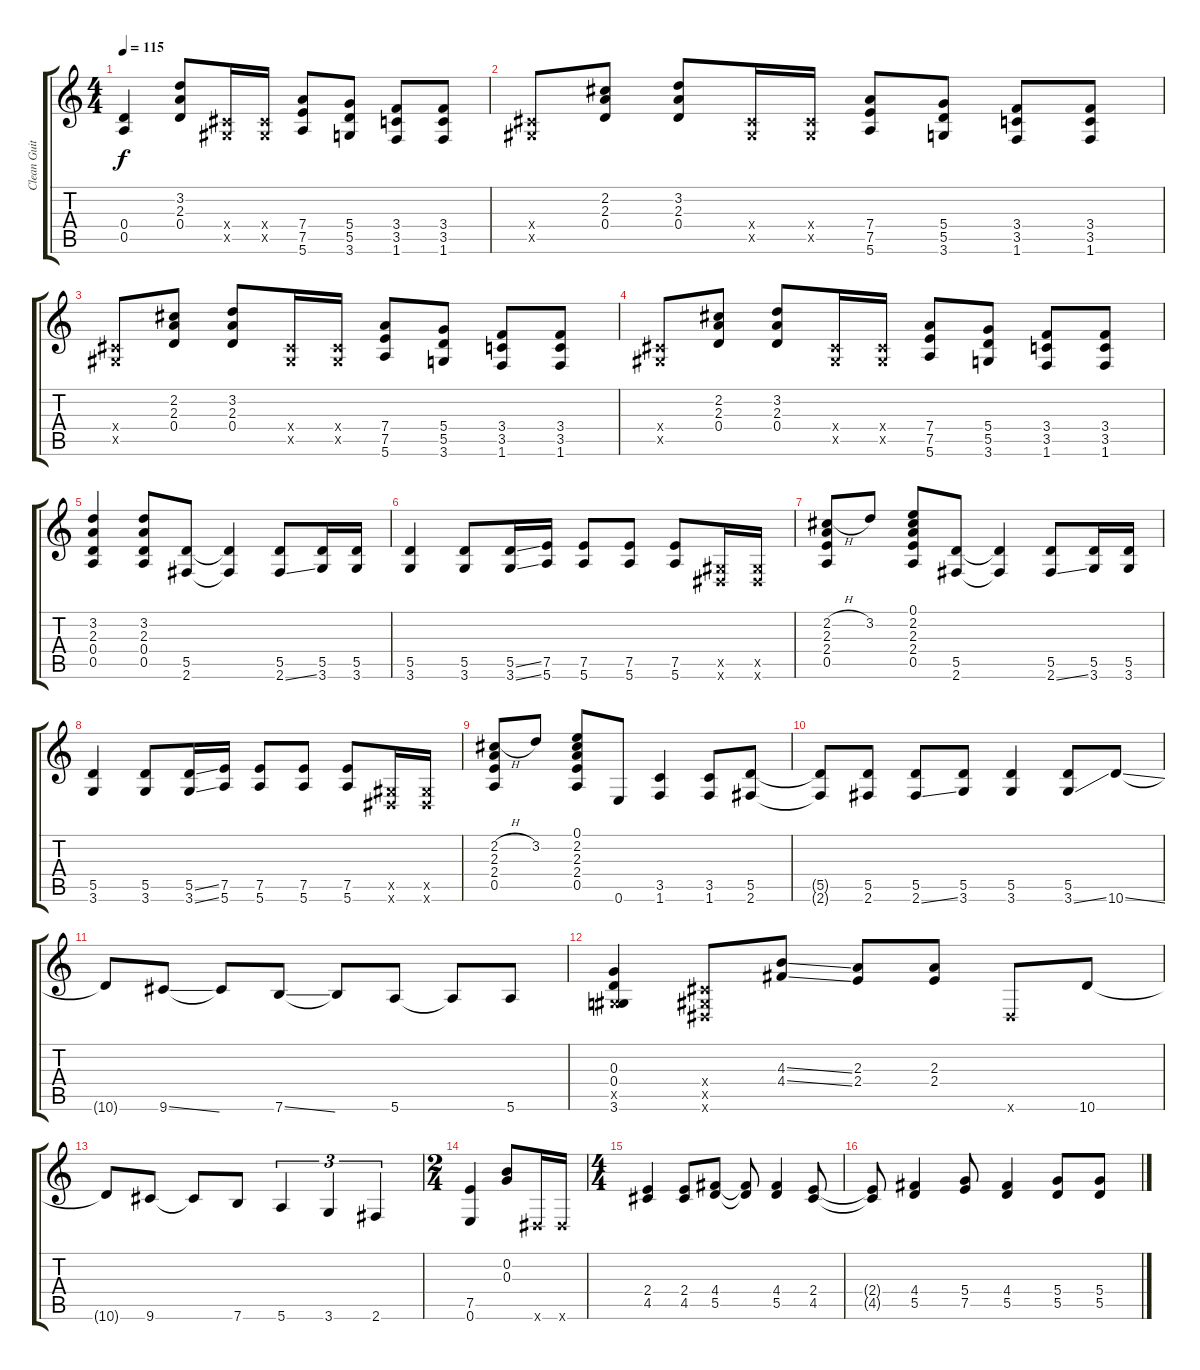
\track ("Clean Guitar" "Clean Guit") {instrument electricguitarclean}
\staff {score tabs}
\tuning (E4 B3 G3 D3 A2 E2) {hide}
\ts (4 4)
\tempo 115
\clef g2
\ks c
(0.4 0.5).4{dy f} (3.2 2.3 0.4).8 (-1.4{x} -1.5{x}).16 (-1.4{x} -1.5{x}).16 (7.4 7.5 5.6).8 (5.4 5.5 3.6).8 (3.4 3.5 1.6).8 (3.4 3.5 1.6).8 |
(-1.4{x} -1.5{x}).8 (2.2 2.3 0.4).8 (3.2 2.3 0.4).8 (-1.4{x} -1.5{x}).16 (-1.4{x} -1.5{x}).16 (7.4 7.5 5.6).8 (5.4 5.5 3.6).8 (3.4 3.5 1.6).8 (3.4 3.5 1.6).8 |
(-1.4{x} -1.5{x}).8 (2.2 2.3 0.4).8 (3.2 2.3 0.4).8 (-1.4{x} -1.5{x}).16 (-1.4{x} -1.5{x}).16 (7.4 7.5 5.6).8 (5.4 5.5 3.6).8 (3.4 3.5 1.6).8 (3.4 3.5 1.6).8 |
(-1.4{x} -1.5{x}).8 (2.2 2.3 0.4).8 (3.2 2.3 0.4).8 (-1.4{x} -1.5{x}).16 (-1.4{x} -1.5{x}).16 (7.4 7.5 5.6).8 (5.4 5.5 3.6).8 (3.4 3.5 1.6).8 (3.4 3.5 1.6).8 |
(3.2 2.3 0.4 0.5).4 (3.2 2.3 0.4 0.5).8 (5.5 2.6).8 (5.5{t} 2.6{t}).4 (5.5 2.6{ss}).8 (5.5 3.6).16 (5.5 3.6).16 |
(5.5 3.6).4 (5.5 3.6).8 (5.5{ss} 3.6{ss}).16 (7.5 5.6).16 (7.5 5.6).8 (7.5 5.6).8 (7.5 5.6).8 (-1.5{x} -1.6{x}).16 (-1.5{x} -1.6{x}).16 |
(2.2{h} 2.3 2.4 0.5).8 3.2.8 (0.1 2.2 2.3 2.4 0.5).8 (5.5 2.6).8 (5.5{t} 2.6{t}).4 (5.5 2.6{ss}).8 (5.5 3.6).16 (5.5 3.6).16 |
(5.5 3.6).4 (5.5 3.6).8 (5.5{ss} 3.6{ss}).16 (7.5 5.6).16 (7.5 5.6).8 (7.5 5.6).8 (7.5 5.6).8 (-1.5{x} -1.6{x}).16 (-1.5{x} -1.6{x}).16 |
(2.2{h} 2.3 2.4 0.5).8 3.2.8 (0.1 2.2 2.3 2.4 0.5).8 0.6.8 (3.5 1.6).4 (3.5 1.6).8 (5.5 2.6).8 |
(5.5{t} 2.6{t}).8 (5.5 2.6).8 (5.5 2.6{ss}).8 (5.5 3.6).8 (5.5 3.6).4 (5.5 3.6{ss}).8 10.6{ss}.8 |
10.6{t}.8 9.6{ss}.8 9.6{t}.8 7.6{ss}.8 7.6{t}.8 5.6.8 5.6{t}.8 5.6.8 |
(0.3 0.4 -1.5{x} 3.6).4 (-1.4{x} -1.5{x} -1.6{x}).8 (4.3{ss} 4.4{ss}).8 (2.3 2.4).8 (2.3 2.4).8 -1.6{x}.8 10.6.8 |
10.6{t}.8 9.6.8 9.6{t}.8 7.6.8 5.6.4{tu (3 2)} 3.6.4{tu (3 2)} 2.6.4{tu (3 2)} |
\ts (2 4)
(7.5 0.6).4 (0.2 0.3).8 -1.6{x}.16 -1.6{x}.16 |
\ts (4 4)
(2.4 4.5).4 (2.4 4.5).8 (4.4 5.5).8 (4.4{t} 5.5{t}).8 (4.4 5.5).4 (2.4 4.5).8 |
(2.4{t} 4.5{t}).8 (4.4 5.5).4 (5.4 7.5).8 (4.4 5.5).4 (5.4 5.5).8 (5.4 5.5).8
